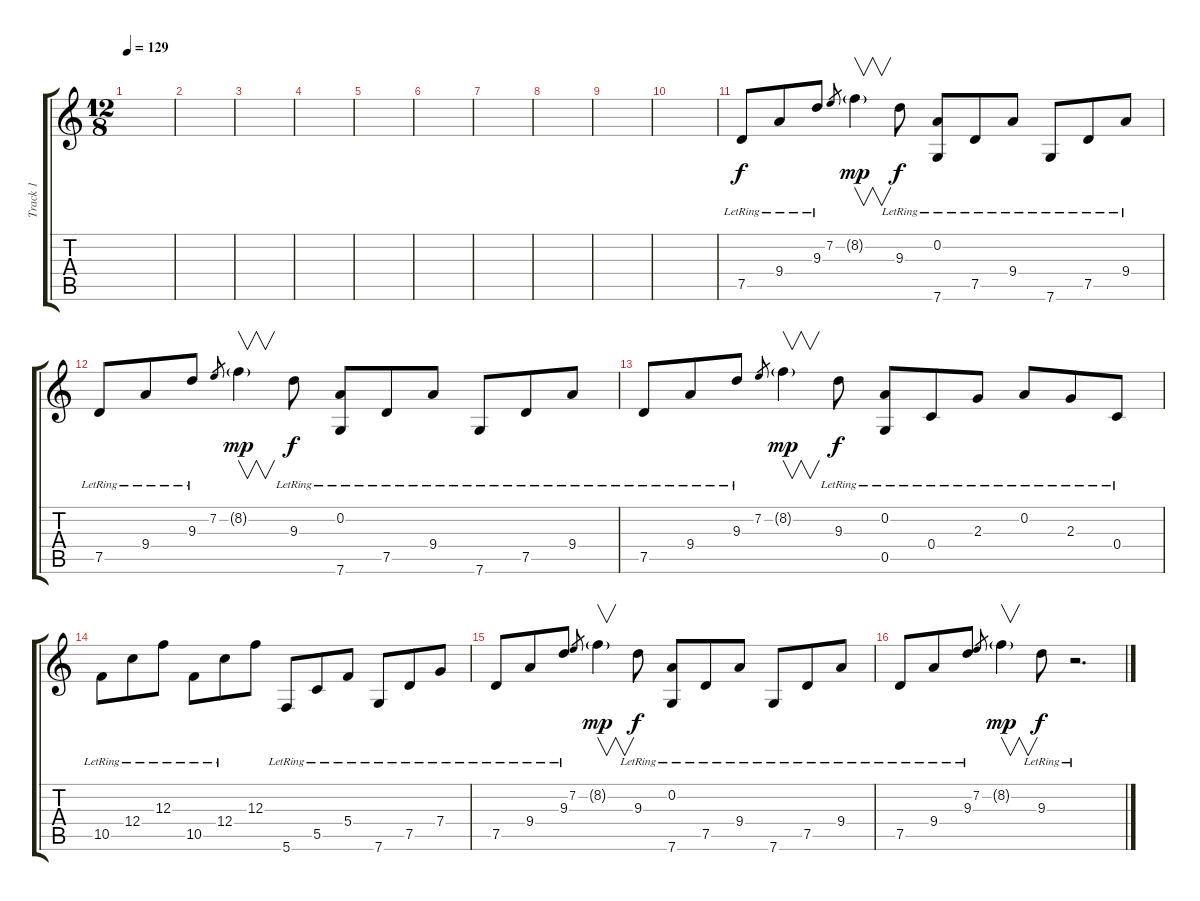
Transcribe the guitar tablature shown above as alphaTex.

\track ("Track 1" "Track 1") {instrument acousticguitarsteel}
\staff {score tabs}
\tuning (D4 A3 F3 C3 G2 C2) {hide}
\ts (12 8)
\tempo 129
\clef g2
\ks c
|
|
|
|
|
|
|
|
|
|
7.5{lr}.8 9.4{lr}.8 9.3{lr}.8 7.2.8{gr} 8.2{g}.4{v dy mp} 9.3{lr}.8{dy f} (0.2{lr} 7.6{lr}).8 7.5{lr}.8 9.4{lr}.8 7.6{lr}.8 7.5{lr}.8 9.4{lr}.8 |
7.5{lr}.8 9.4{lr}.8 9.3{lr}.8 7.2.8{gr} 8.2{g}.4{v dy mp} 9.3{lr}.8{dy f} (0.2{lr} 7.6{lr}).8 7.5{lr}.8 9.4{lr}.8 7.6{lr}.8 7.5{lr}.8 9.4{lr}.8 |
7.5{lr}.8 9.4{lr}.8 9.3{lr}.8 7.2.8{gr} 8.2{g}.4{v dy mp} 9.3{lr}.8{dy f} (0.2{lr} 0.5{lr}).8 0.4{lr}.8 2.3{lr}.8 0.2{lr}.8 2.3{lr}.8 0.4{lr}.8 |
10.5{lr}.8 12.4{lr}.8 12.3{lr}.8 10.5{lr}.8 12.4{lr}.8 12.3.8 5.6{lr}.8 5.5{lr}.8 5.4{lr}.8 7.6{lr}.8 7.5{lr}.8 7.4{lr}.8 |
7.5{lr}.8 9.4{lr}.8 9.3{lr}.8 7.2.8{gr} 8.2{g}.4{v dy mp} 9.3{lr}.8{dy f} (0.2{lr} 7.6{lr}).8 7.5{lr}.8 9.4{lr}.8 7.6{lr}.8 7.5{lr}.8 9.4{lr}.8 |
7.5{lr}.8 9.4{lr}.8 9.3{lr}.8 7.2.8{gr} 8.2{g}.4{v dy mp} 9.3{lr}.8{dy f} r.2{d}
